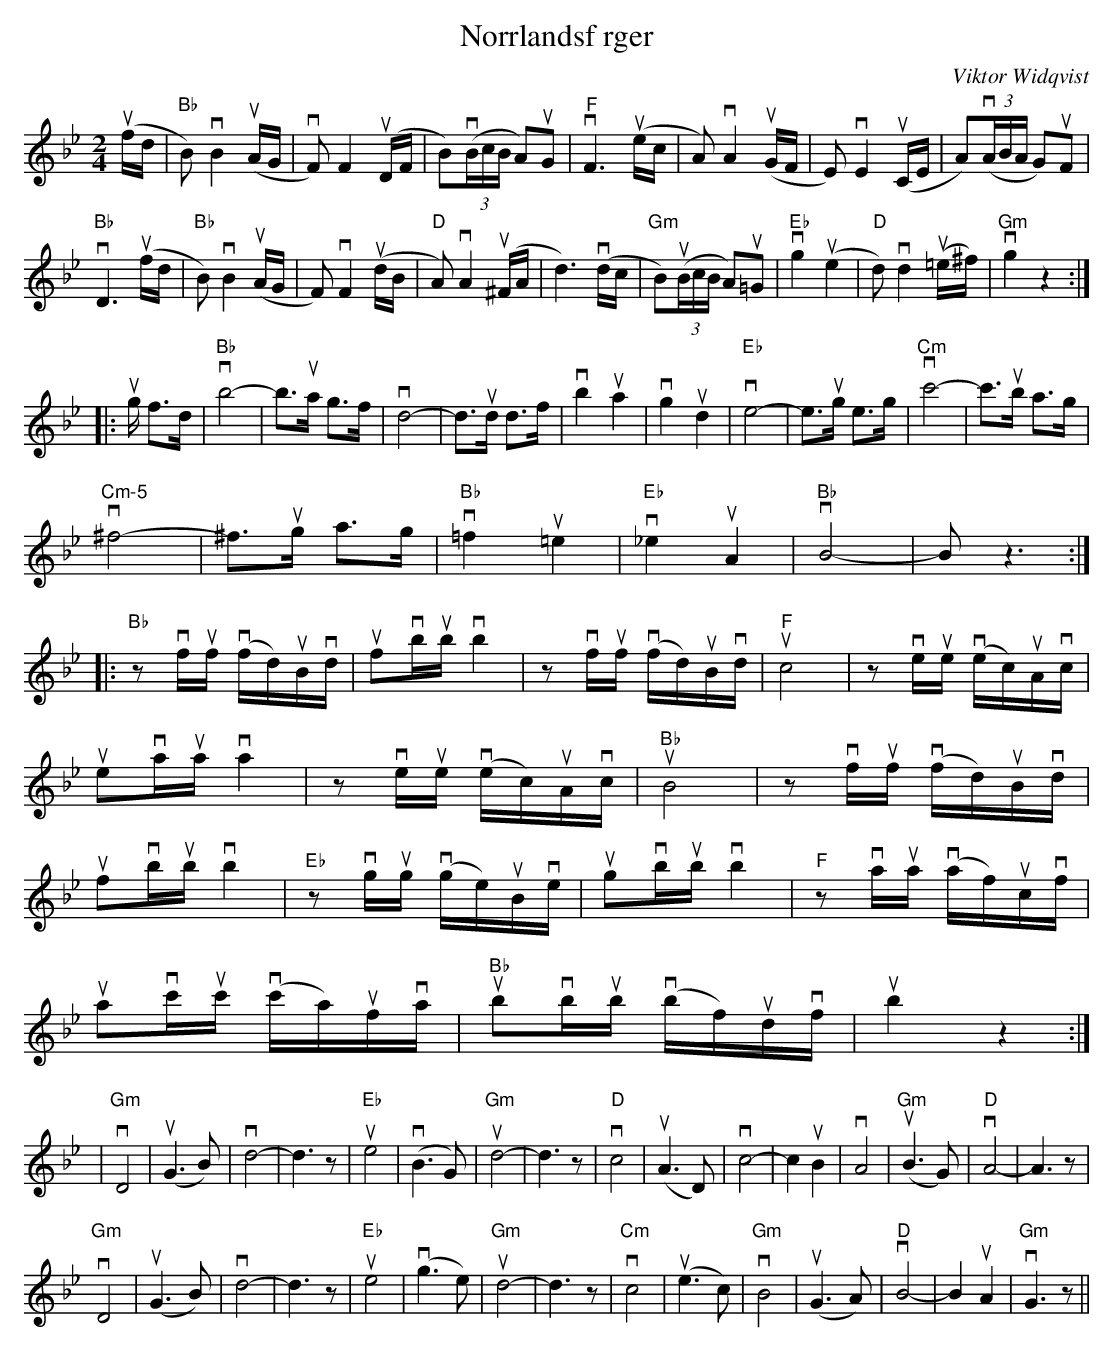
X:1
T:Norrlandsf rger
M:2/4
C:Viktor Widqvist
L:1/8
K:Bb
u(f/d/ |"Bb" B)vB2u(A/G/ | vF)F2u(D/F/ | B)(v(3B/c/B/ A)uG | "F"vF3u(e/c/ | A)vA2u(G/F/ | E)vE2u(C/E/ | A)(v(3A/B/A/ G)uF |
"Bb" vD3u(f/d/ | "Bb" B)vB2 u(A/G/ | F)vF2u(d/B/ | "D"A)vA2u(^F/A/ | d3)v(d/c/ | "Gm"B)(u(3B/c/B/ A)u=G | "Eb"vg2 (u'e2 | "D"d)vd2u(=e/^f/) | "Gm"vg2z2 :|
|:ug/ f>d | "Bb"vb4- |b3/ua/ g>f | vd4- |d3/ud/ d>f | vb2 ua2 | vg2 ud2 | "Eb"ve4- |e3/ug/ e>g |"Cm" vc'4- | c'3/ub/ a>g |
"Cm-5"v^f4- |^f3/ug/ a>g | "Bb"v=f2 u=e2 | "Eb"v_e2 uA2 | "Bb"vB4- | B z3 :|
|:"Bb"zvf/2uf/2 (vf/2d/)2uB/2vd/2 | ufvb/2ub/2 vb2 |zvf/2uf/2 (vf/2d/2)uB/2vd/2 | "F"uc4 |zve/2ue/2 (ve/2c/2)uA/2vc/2 |
ueva/2ua/2 va2 |zve/2ue/2 (ve/2c/2)uA/2vc/2 | "Bb"uB4 |zvf/2uf/2 v(f/2d/2)uB/2vd/2 |
ufvb/2ub/2 vb2 |"Eb"zvg/2ug/2 (vg/2e/2)uB/2ve/2 | ugvb/2ub/2 vb2 |"F"zva/2ua/2 (va/2f/2)uc/2vf/2 |
uavc'/2uc'/2 (vc'/2a/2)uf/2va/2 | "Bb"ubvb/2ub/2 v(b/2f/2)ud/2vf/2 | ub2z2 :|
K:Gm
|"Gm" vD4 | u(G2>B2) | vd4- |d3z| "Eb"ue4 | v(B2>G2) | "Gm"ud4- |d3z| "D"vc4 | u(A2>D2) | vc4- | c2 uB2 | vA4 | "Gm"u(B2>G2) | "D" vA4- | A3z|
"Gm"vD4 | u(G2>B2) | vd4- |d3z| "Eb"ue4 | v(g2>e2) | "Gm"ud4- |d3z|  "Cm"vc4 | u(e2>c2) | "Gm"vB4 | u(G2>A2) | "D"vB4- | B2 uA2 | "Gm"vG3z ||
